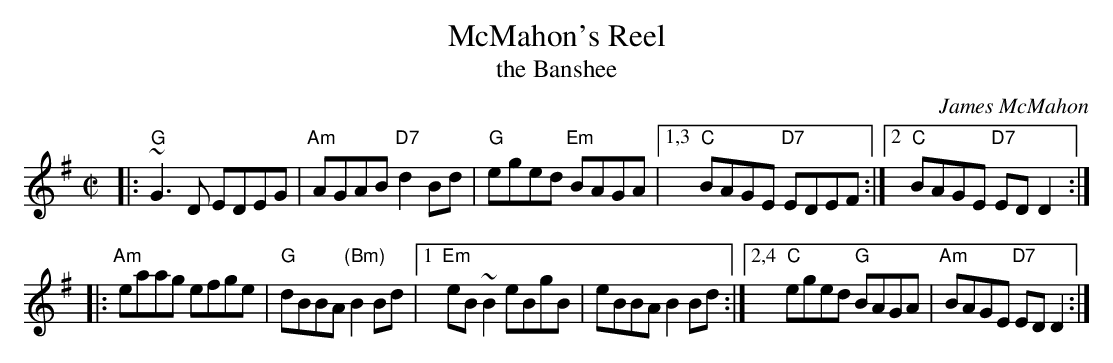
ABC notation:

X:1
T: McMahon's Reel
T: the Banshee
C: James McMahon
M: C|
L: 1/8
K: G
|: "G"~G3D EDEG | "Am"AGAB "D7"d2 Bd | "G"eged "Em"BAGA |1,3 "C"BAGE "D7"EDEF :|2 "C"BAGE "D7"EDD2 :|
|: "Am"eaag efge | "G"dBBA "(Bm)"B2Bd |1 "Em"eB ~B2 eBgB | eBBA B2Bd :|2,4 "C"eged "G"BAGA | "Am"BAGE "D7"EDD2 :|
